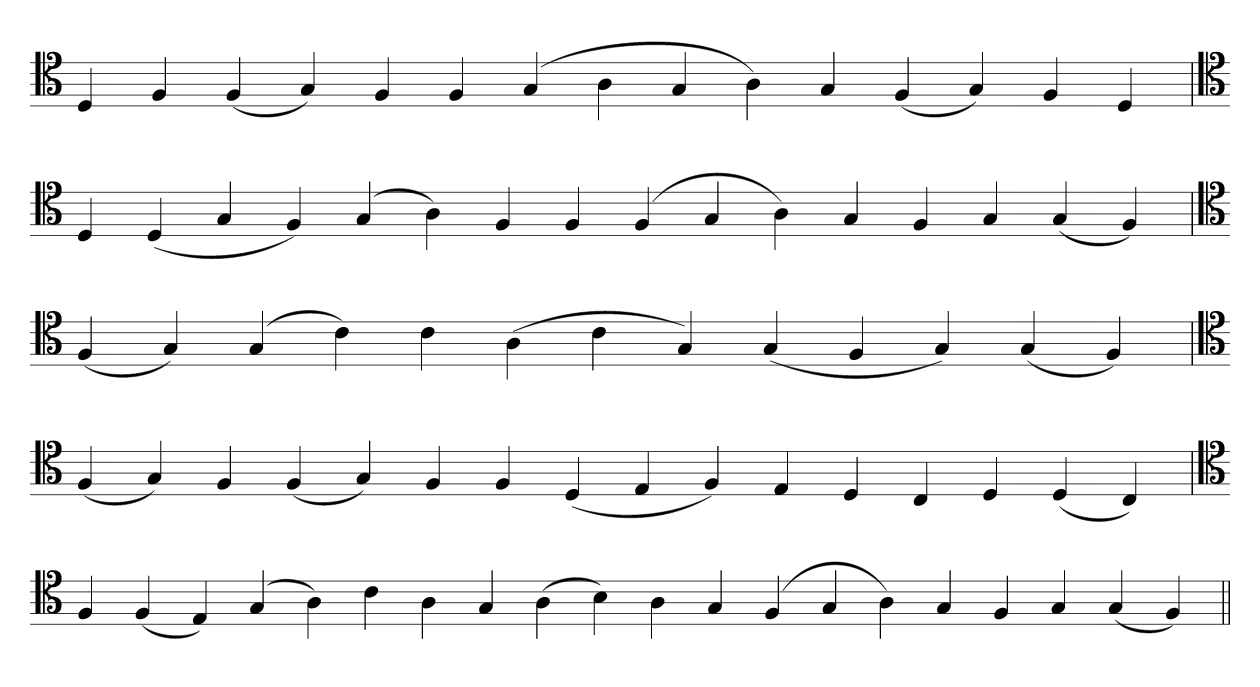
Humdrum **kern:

**kern
*part1
*staff1
*clefC4
=
4D
4F
(4F
4G)
4F
4F
(4G
4A
4G
4A)
4G
(4F
4G)
4F
4D
=`
*clefC4
4D
(4D
4G
4F)
(4G
4A)
4F
4F
(4F
4G
4A)
4G
4F
4G
(4G
4F)
=
*clefC4
(4F
4G)
(4G
4c)
4c
(4A
4c
4G)
(4G
4F
4G)
(4G
4F)
=`
*clefC4
(4F
4G)
4F
(4F
4G)
4F
4F
(4D
4E
4F)
4E
4D
4C
4D
(4D
4C)
='
*clefC4
4F
(4F
4E)
(4G
4A)
4c
4A
4G
(4A
4B)
4A
4G
(4F
4G
4A)
4G
4F
4G
(4G
4F)
=||
*-
